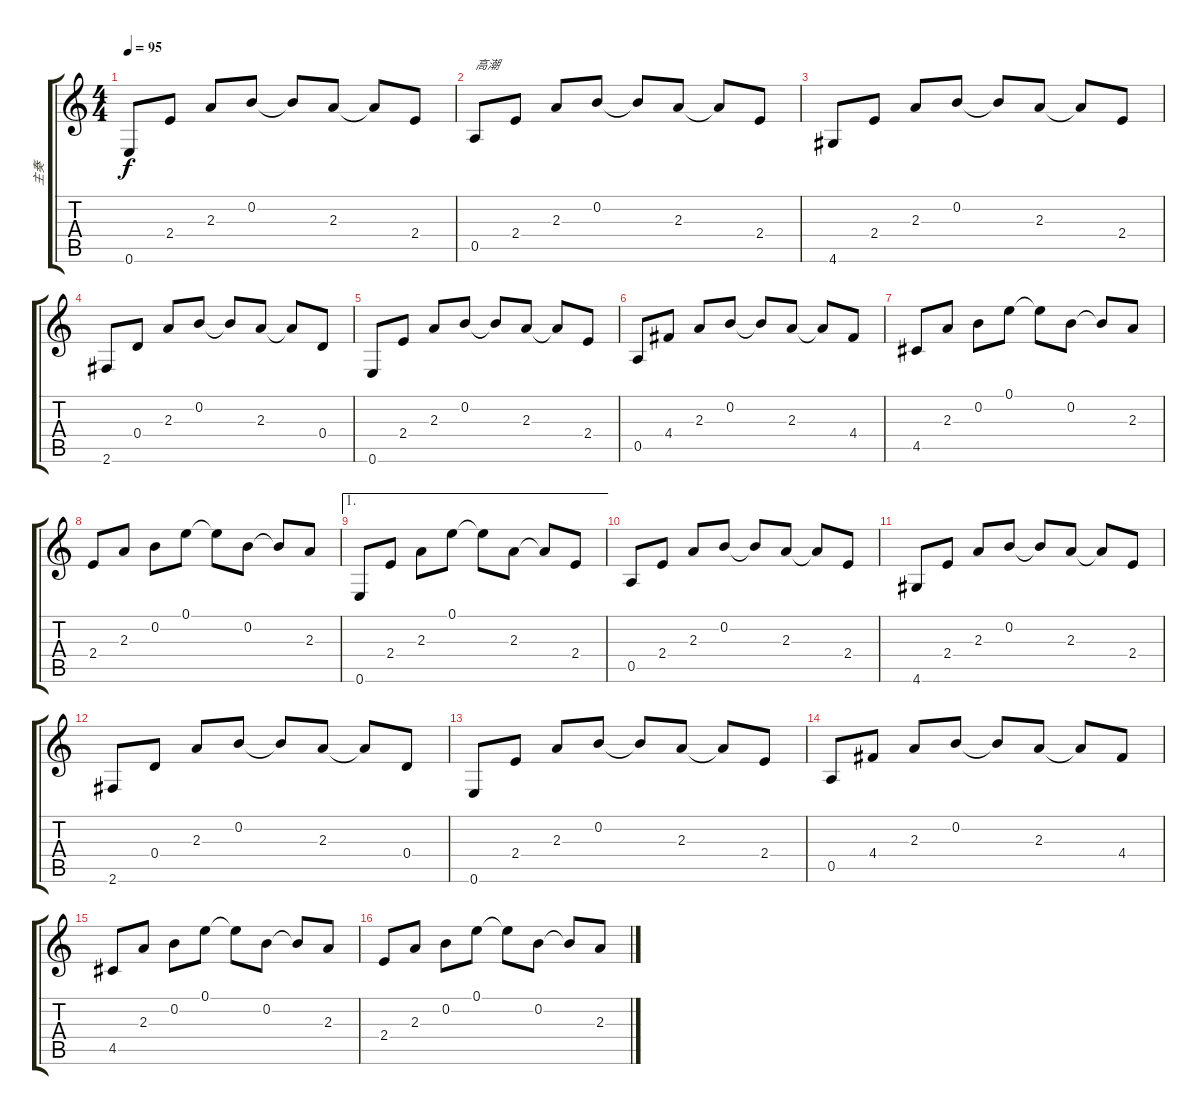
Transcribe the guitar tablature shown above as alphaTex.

\track ("主奏" "主奏") {instrument acousticguitarsteel}
\staff {score tabs}
\tuning (E4 B3 G3 D3 A2 E2) {hide}
\ts (4 4)
\tempo 95
\clef g2
\ks c
0.6.8{dy f} 2.4.8 2.3.8 0.2.8 0.2{t}.8 2.3.8 2.3{t}.8 2.4.8 |
0.5.8{txt "高潮"} 2.4.8 2.3.8 0.2.8 0.2{t}.8 2.3.8 2.3{t}.8 2.4.8 |
4.6.8 2.4.8 2.3.8 0.2.8 0.2{t}.8 2.3.8 2.3{t}.8 2.4.8 |
2.6.8 0.4.8 2.3.8 0.2.8 0.2{t}.8 2.3.8 2.3{t}.8 0.4.8 |
0.6.8 2.4.8 2.3.8 0.2.8 0.2{t}.8 2.3.8 2.3{t}.8 2.4.8 |
0.5.8 4.4.8 2.3.8 0.2.8 0.2{t}.8 2.3.8 2.3{t}.8 4.4.8 |
4.5.8 2.3.8 0.2.8 0.1.8 0.1{t}.8 0.2.8 0.2{t}.8 2.3.8 |
2.4.8 2.3.8 0.2.8 0.1.8 0.1{t}.8 0.2.8 0.2{t}.8 2.3.8 |
\ae 1
0.6.8 2.4.8 2.3.8 0.1.8 0.1{t}.8 2.3.8 2.3{t}.8 2.4.8 |
0.5.8 2.4.8 2.3.8 0.2.8 0.2{t}.8 2.3.8 2.3{t}.8 2.4.8 |
4.6.8 2.4.8 2.3.8 0.2.8 0.2{t}.8 2.3.8 2.3{t}.8 2.4.8 |
2.6.8 0.4.8 2.3.8 0.2.8 0.2{t}.8 2.3.8 2.3{t}.8 0.4.8 |
0.6.8 2.4.8 2.3.8 0.2.8 0.2{t}.8 2.3.8 2.3{t}.8 2.4.8 |
0.5.8 4.4.8 2.3.8 0.2.8 0.2{t}.8 2.3.8 2.3{t}.8 4.4.8 |
4.5.8 2.3.8 0.2.8 0.1.8 0.1{t}.8 0.2.8 0.2{t}.8 2.3.8 |
2.4.8 2.3.8 0.2.8 0.1.8 0.1{t}.8 0.2.8 0.2{t}.8 2.3.8
